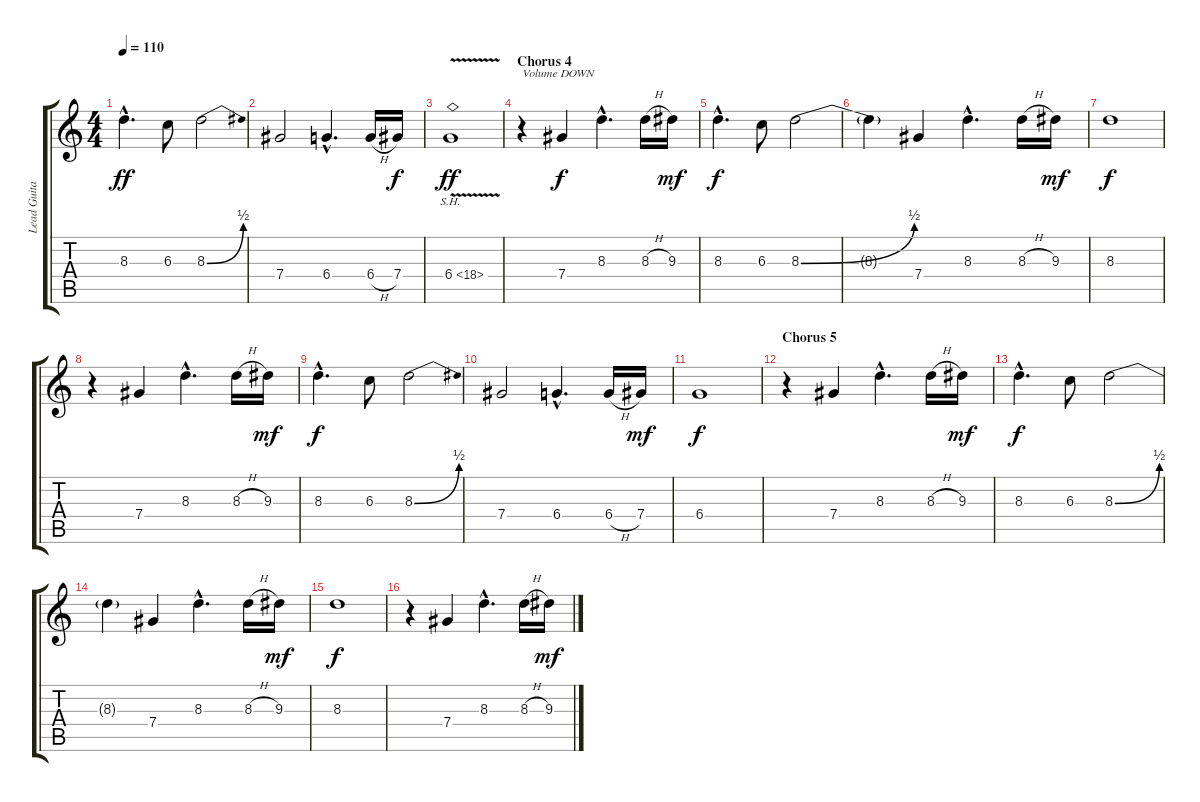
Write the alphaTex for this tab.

\track ("Lead Guitar" "Lead Guita") {instrument electricguitarclean}
\staff {score tabs}
\tuning (Eb4 Bb3 Gb3 Db3 Ab2 Eb2) {hide}
\ts (4 4)
\tempo 110
\clef g2
\ks c
8.3{hac}.4{d dy ff} 6.3.8 8.3{be (bend 0 0 60 2)}.2 |
7.4.2 6.4{hac}.4{d} 6.4{h}.16 7.4.16{dy f} |
6.4{sh 12 v}.1{dy ff} |
\section ("" "Chorus 4")
r.4{txt "Volume DOWN" volume 13} 7.4.4{dy f} 8.3{hac}.4{d} 8.3{h}.16 9.3.16{dy mf} |
8.3{hac}.4{d dy f} 6.3.8 8.3{be (bend 0 0 60 2)}.2 |
8.3{t}.4 7.4.4 8.3{hac}.4{d} 8.3{h}.16 9.3.16{dy mf} |
8.3.1{dy f} |
r.4 7.4.4 8.3{hac}.4{d} 8.3{h}.16 9.3.16{dy mf} |
8.3{hac}.4{d dy f} 6.3.8 8.3{be (bend 0 0 60 2)}.2 |
7.4.2 6.4{hac}.4{d} 6.4{h}.16 7.4.16{dy mf} |
6.4.1{dy f} |
\section ("" "Chorus 5")
r.4 7.4.4 8.3{hac}.4{d} 8.3{h}.16 9.3.16{dy mf} |
8.3{hac}.4{d dy f} 6.3.8 8.3{be (bend 0 0 60 2)}.2 |
8.3{t}.4 7.4.4 8.3{hac}.4{d} 8.3{h}.16 9.3.16{dy mf} |
8.3.1{dy f} |
r.4 7.4.4 8.3{hac}.4{d} 8.3{h}.16 9.3.16{dy mf}
